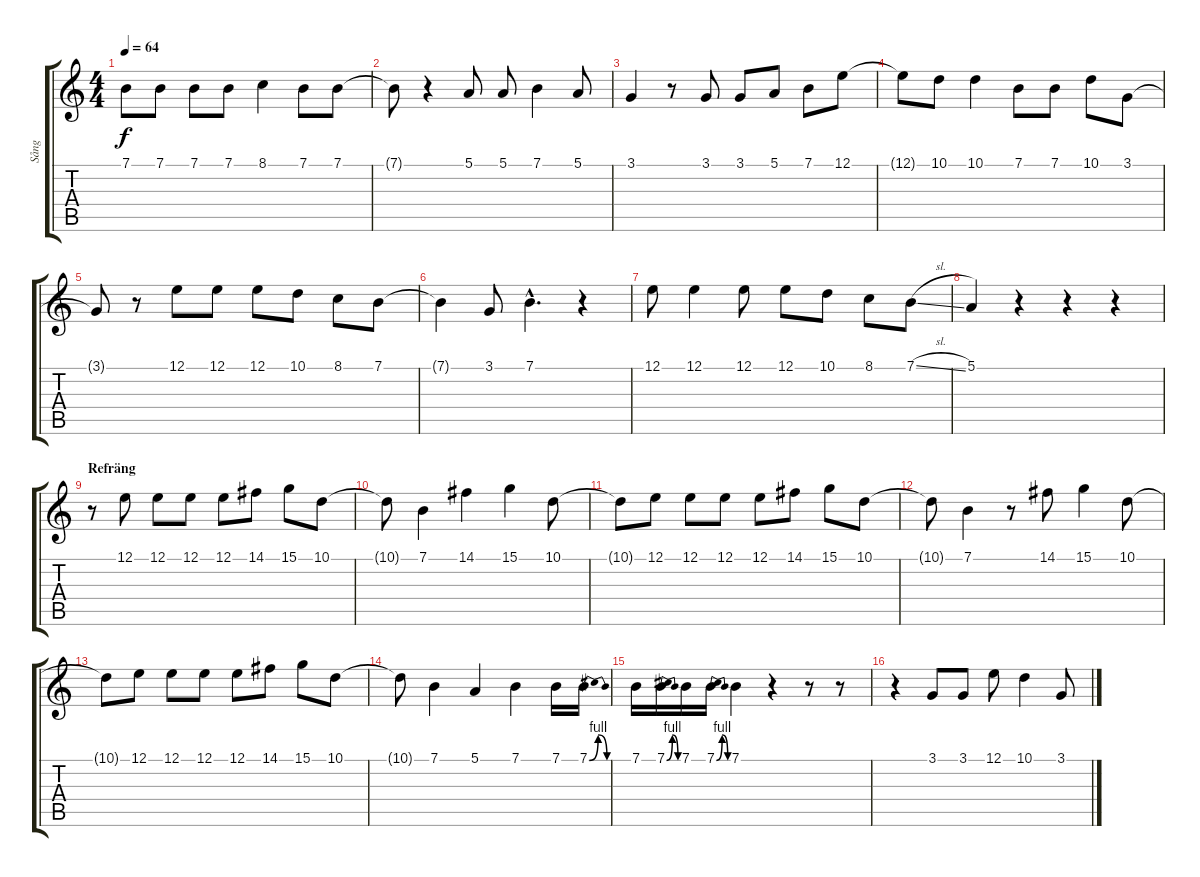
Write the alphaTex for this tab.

\track ("Sång" "Sång") {instrument synthvoice}
\staff {score tabs}
\tuning (E4 B3 G3 D3 A2 E2) {hide}
\ts (4 4)
\tempo 64
\clef g2
\ks c
7.1.8{dy f} 7.1.8 7.1.8 7.1.8 8.1.4 7.1.8 7.1.8 |
7.1{t}.8 r.4 5.1.8 5.1.8 7.1.4 5.1.8 |
3.1.4 r.8 3.1.8 3.1.8 5.1.8 7.1.8 12.1.8 |
12.1{t}.8 10.1.8 10.1.4 7.1.8 7.1.8 10.1.8 3.1.8 |
3.1{t}.8 r.8 12.1.8 12.1.8 12.1.8 10.1.8 8.1.8 7.1.8 |
7.1{t}.4 3.1.8 7.1{hac}.4{d} r.4 |
12.1.8 12.1.4 12.1.8 12.1.8 10.1.8 8.1.8 7.1{sl}.8 |
5.1.4 r.4 r.4 r.4 |
\section ("" "Refräng")
r.8 12.1.8 12.1.8 12.1.8 12.1.8 14.1.8 15.1.8 10.1.8 |
10.1{t}.8 7.1.4 14.1.4 15.1.4 10.1.8 |
10.1{t}.8 12.1.8 12.1.8 12.1.8 12.1.8 14.1.8 15.1.8 10.1.8 |
10.1{t}.8 7.1.4 r.8 14.1.8 15.1.4 10.1.8 |
10.1{t}.8 12.1.8 12.1.8 12.1.8 12.1.8 14.1.8 15.1.8 10.1.8 |
10.1{t}.8 7.1.4 5.1.4 7.1.4 7.1.16 7.1{be (bendrelease 0 0 30 4 30 4 60 0)}.16 |
7.1.16 7.1{be (bendrelease 0 0 30 4 30 4 60 0)}.16 7.1.16 7.1{be (bendrelease 0 0 30 4 30 4 60 0)}.16 7.1.4 r.4 r.8 r.8 |
r.4 3.1.8 3.1.8 12.1.8 10.1.4 3.1.8
